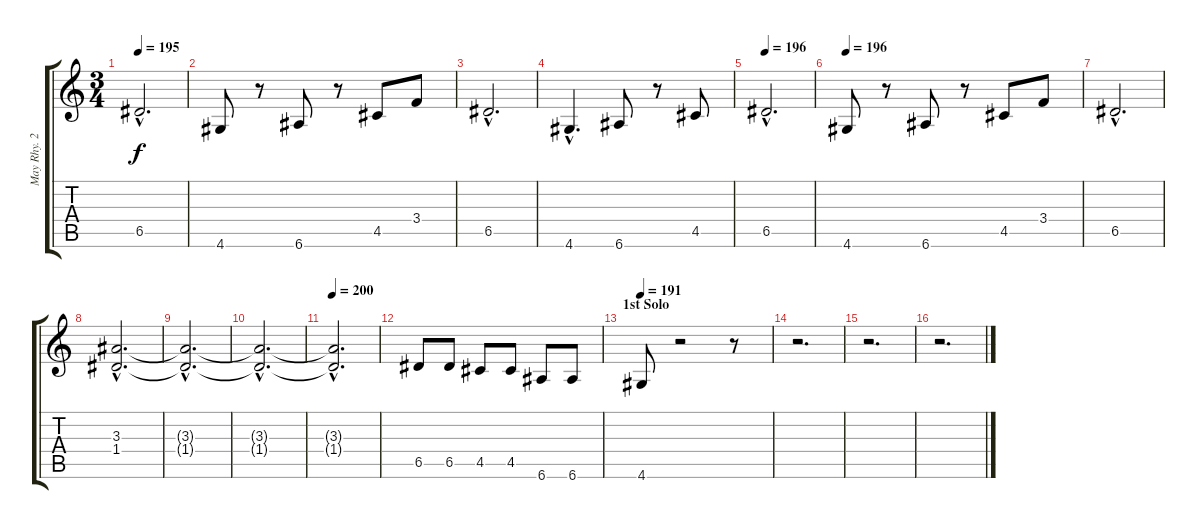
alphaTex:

\track ("May Rhy. 2" "May Rhy. 2") {instrument distortionguitar}
\staff {score tabs}
\tuning (E4 B3 G3 D3 A2 E2) {hide}
\ts (3 4)
\tempo 195
\clef g2
\ks c
6.5{hac}.2{d dy f} |
4.6.8 r.8 6.6.8 r.8 4.5.8 3.4.8 |
6.5{hac}.2{d} |
4.6{hac}.4{d} 6.6.8 r.8 4.5.8 |
\tempo 196
6.5{hac}.2{d} |
\tempo 196
4.6.8 r.8 6.6.8 r.8 4.5.8 3.4.8 |
6.5{hac}.2{d} |
(3.3{hac} 1.4{hac}).2{d} |
(3.3{hac t} 1.4{hac t}).2{d} |
(3.3{hac t} 1.4{hac t}).2{d} |
\tempo 200
(3.3{hac t} 1.4{hac t}).2{d} |
6.5.8 6.5.8 4.5.8 4.5.8 6.6.8 6.6.8 |
\section ("" "1st Solo")
\tempo 191
4.6.8 r.2 r.8 |
r.2{d} |
r.2{d} |
r.2{d}
